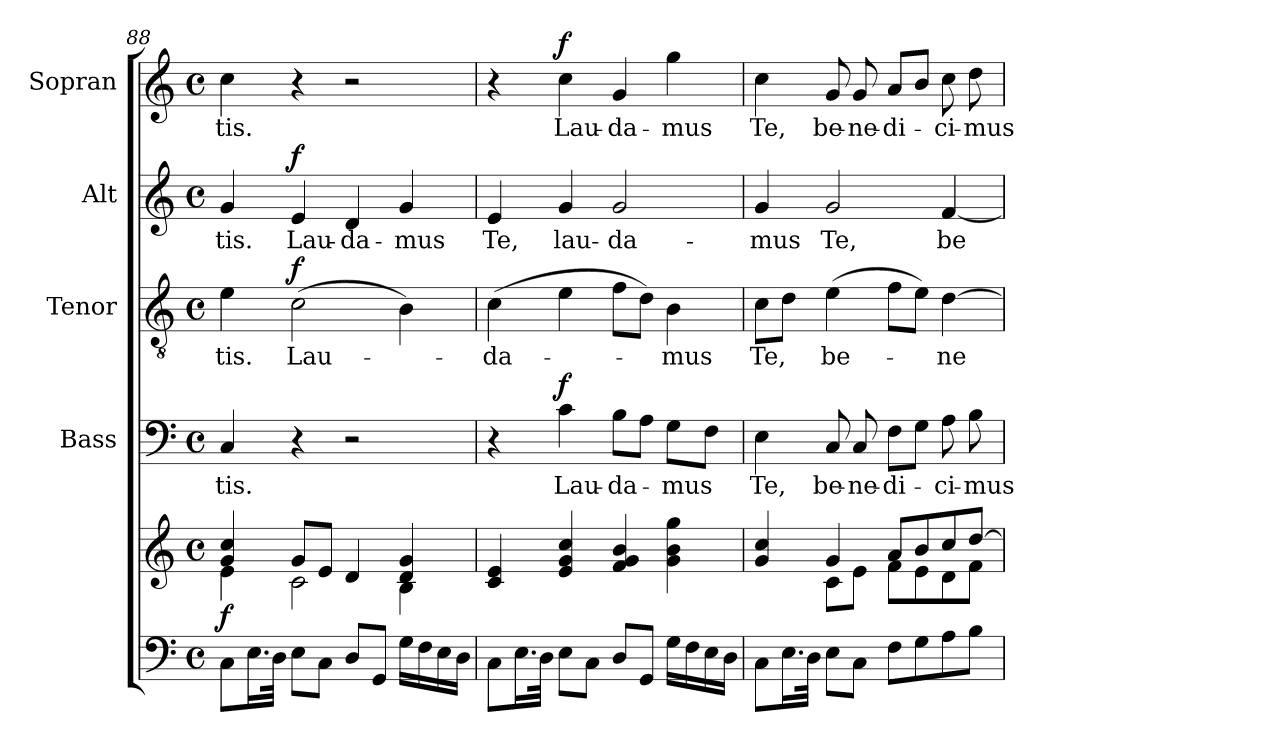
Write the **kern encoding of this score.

**kern	**kern	**dynam	**kern	**text	**dynam	**kern	**text	**dynam	**kern	**text	**dynam	**kern	**text	**dynam
*part5	*part5	*part5	*part4	*part4	*part4	*part3	*part3	*part3	*part2	*part2	*part2	*part1	*part1	*part1
*staff6	*staff5	*staff5/6	*staff4	*staff4	*staff4	*staff3	*staff3	*staff3	*staff2	*staff2	*staff2	*staff1	*staff1	*staff1
*	*	*	*I"Bass	*	*	*I"Tenor	*	*	*I"Alt	*	*	*I"Sopran	*	*
*	*	*	*I'B.	*	*	*I'T.	*	*	*I'A.	*	*	*I'S.	*	*
!!LO:LB:g=z
*clefF4	*clefG2	*	*clefF4	*	*	*clefGv2	*	*	*clefG2	*	*	*clefG2	*	*
*k[]	*k[]	*	*k[]	*	*	*k[]	*	*	*k[]	*	*	*k[]	*	*
*C:	*C:	*	*C:	*	*	*C:	*	*	*C:	*	*	*C:	*	*
*M4/4	*M4/4	*	*M4/4	*	*	*M4/4	*	*	*M4/4	*	*	*M4/4	*	*
*met(c)	*met(c)	*	*met(c)	*	*	*met(c)	*	*	*met(c)	*	*	*met(c)	*	*
=88	=88	=88	=88	=88	=88	=88	=88	=88	=88	=88	=88	=88	=88	=88
*	*^	*	*	*	*	*	*	*	*	*	*	*	*	*
!	!	!	!LO:DY:b	!	!LO:LY:b	!	!	!LO:LY:b	!	!	!LO:LY:b	!	!	!LO:LY:b	!
8C\L	4g/ 4cc/	4e\	f	4C/	-tis.	.	4e\	-tis.	.	4g/	-tis.	.	4cc\	-tis.	.
16.E\L	.	.	.	.	.	.	.	.	.	.	.	.	.	.	.
32D\JJk	.	.	.	.	.	.	.	.	.	.	.	.	.	.	.
!	!	!	!	!	!	!	!	!LO:LY:b	!LO:DY:a	!	!LO:LY:b	!LO:DY:a	!	!	!
8E\L	8g/L	2c\	.	4r	.	.	(>2c\	Lau-	f	4e/	Lau-	f	4r	.	.
8C\J	8e/J	.	.	.	.	.	.	.	.	.	.	.	.	.	.
!	!	!	!	!	!	!	!	!	!	!	!LO:LY:b	!	!	!	!
8D/L	4d/	.	.	2r	.	.	.	.	.	4d/	-da-	.	2r	.	.
8GG/J	.	.	.	.	.	.	.	.	.	.	.	.	.	.	.
!	!	!	!	!	!	!	!	!	!	!	!LO:LY:b	!	!	!	!
16G\LL	4d/ 4g/	4B\	.	.	.	.	4B\)	.	.	4g/	-mus	.	.	.	.
16F\	.	.	.	.	.	.	.	.	.	.	.	.	.	.	.
16E\	.	.	.	.	.	.	.	.	.	.	.	.	.	.	.
16D\JJ	.	.	.	.	.	.	.	.	.	.	.	.	.	.	.
*	*v	*v	*	*	*	*	*	*	*	*	*	*	*	*	*
=89	=89	=89	=89	=89	=89	=89	=89	=89	=89	=89	=89	=89	=89	=89
!	!	!	!	!	!	!	!LO:LY:b	!	!	!LO:LY:b	!	!	!	!
8C\L	4c/ 4e/	.	4r	.	.	(>4c\	-da-	.	4e/	Te,	.	4r	.	.
16.E\L	.	.	.	.	.	.	.	.	.	.	.	.	.	.
32D\JJk	.	.	.	.	.	.	.	.	.	.	.	.	.	.
!	!	!	!	!LO:LY:b	!LO:DY:a	!	!	!	!	!LO:LY:b	!	!	!LO:LY:b	!LO:DY:a
8E\L	4e/ 4g/ 4cc/	.	4c\	Lau-	f	4e\	.	.	4g/	lau-	.	4cc\	Lau-	f
8C\J	.	.	.	.	.	.	.	.	.	.	.	.	.	.
!	!	!	!	!LO:LY:b	!	!	!	!	!	!LO:LY:b	!	!	!LO:LY:b	!
8D/L	4f/ 4g/ 4b/	.	8B\L	-da-	.	8f\L	.	.	2g/	-da-	.	4g/	-da-	.
8GG/J	.	.	8A\J	.	.	8d\J)	.	.	.	.	.	.	.	.
!	!	!	!	!LO:LY:b	!	!	!LO:LY:b	!	!	!	!	!	!LO:LY:b	!
16G\LL	4g\ 4b\ 4gg\	.	8G\L	-mus	.	4B\	-mus	.	.	.	.	4gg\	-mus	.
16F\	.	.	.	.	.	.	.	.	.	.	.	.	.	.
16E\	.	.	8F\J	.	.	.	.	.	.	.	.	.	.	.
16D\JJ	.	.	.	.	.	.	.	.	.	.	.	.	.	.
=90	=90	=90	=90	=90	=90	=90	=90	=90	=90	=90	=90	=90	=90	=90
*	*^	*	*	*	*	*	*	*	*	*	*	*	*	*
!	!	!	!	!	!LO:LY:b	!	!	!LO:LY:b	!	!	!LO:LY:b	!	!	!LO:LY:b	!
8C\L	4g/ 4cc/	4ryy	.	4E\	Te,	.	8c\L	Te,	.	4g/	-mus	.	4cc\	Te,	.
16.E\L	.	.	.	.	.	.	8d\J	.	.	.	.	.	.	.	.
32D\JJk	.	.	.	.	.	.	.	.	.	.	.	.	.	.	.
!	!	!	!	!	!LO:LY:b	!	!	!LO:LY:b	!	!	!LO:LY:b	!	!	!LO:LY:b	!
8E\L	4g/	8c\L	.	8C/	be-	.	(>4e\	be-	.	2g/	Te,	.	8g/	be-	.
!	!	!	!	!	!LO:LY:b	!	!	!	!	!	!	!	!	!LO:LY:b	!
8C\J	.	8e\J	.	8C/	-ne-	.	.	.	.	.	.	.	8g/	-ne-	.
!	!	!	!	!	!LO:LY:b	!	!	!	!	!	!	!	!	!LO:LY:b	!
8F\L	8a/L	8f\L	.	8F\L	-di-	.	8f\L	.	.	.	.	.	8a/L	-di-	.
8G\	8b/	8e\	.	8G\J	.	.	8e\J)	.	.	.	.	.	8b/J	.	.
!	!	!	!	!	!LO:LY:b	!	!	!LO:LY:b	!	!	!LO:LY:b	!	!	!LO:LY:b	!
8A\	8cc/	8d\	.	8A\	-ci-	.	[4d\	-ne-	.	[4f/	be-	.	8cc\	-ci-	.
!	!	!	!	!	!LO:LY:b	!	!	!	!	!	!	!	!	!LO:LY:b	!
8B\J	[>8dd/J	8f\J	.	8B\	-mus	.	.	.	.	.	.	.	8dd\	-mus	.
*	*v	*v	*	*	*	*	*	*	*	*	*	*	*	*	*
=	=	=	=	=	=	=	=	=	=	=	=	=	=	=
*-	*-	*-	*-	*-	*-	*-	*-	*-	*-	*-	*-	*-	*-	*-
